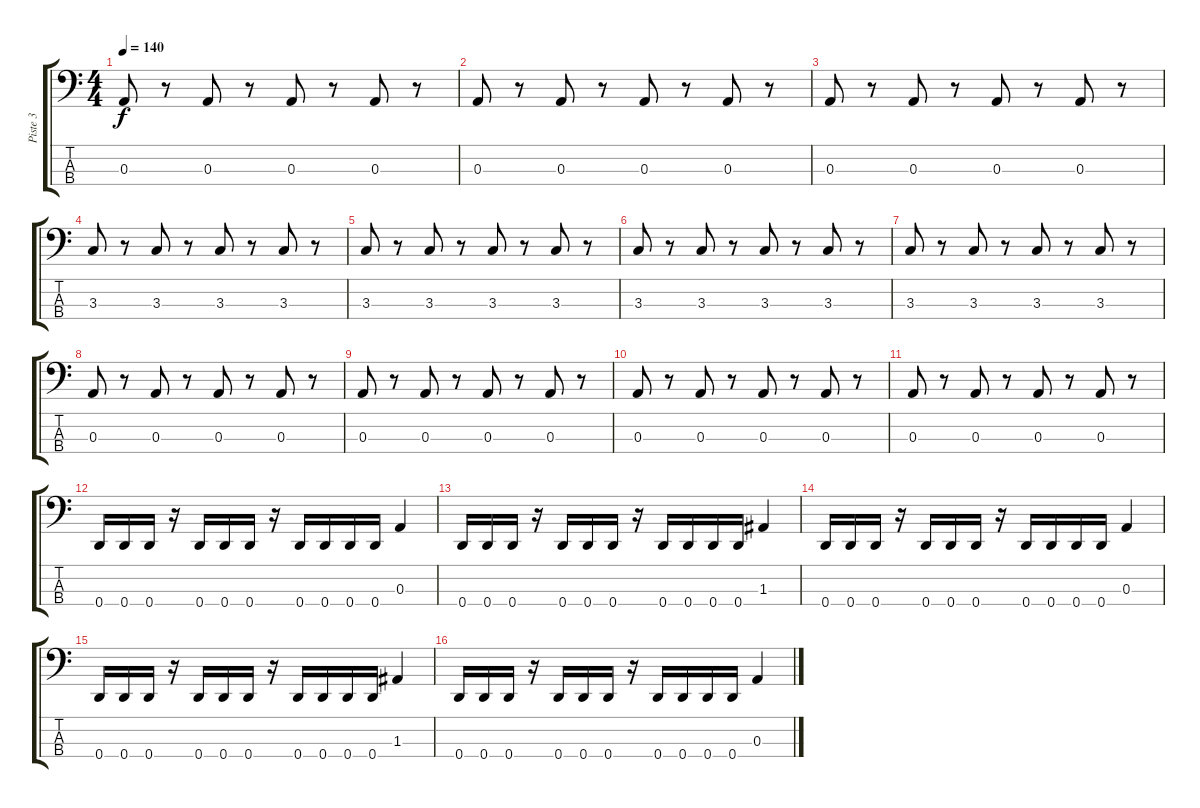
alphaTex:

\track ("Piste 3" "Piste 3") {instrument electricbasspick}
\staff {score tabs}
\tuning (G2 D2 A1 D1) {hide}
\ts (4 4)
\tempo 140
\clef f4
\ks c
0.3.8{dy f} r.8 0.3.8 r.8 0.3.8 r.8 0.3.8 r.8 |
0.3.8 r.8 0.3.8 r.8 0.3.8 r.8 0.3.8 r.8 |
0.3.8 r.8 0.3.8 r.8 0.3.8 r.8 0.3.8 r.8 |
3.3.8 r.8 3.3.8 r.8 3.3.8 r.8 3.3.8 r.8 |
3.3.8 r.8 3.3.8 r.8 3.3.8 r.8 3.3.8 r.8 |
3.3.8 r.8 3.3.8 r.8 3.3.8 r.8 3.3.8 r.8 |
3.3.8 r.8 3.3.8 r.8 3.3.8 r.8 3.3.8 r.8 |
0.3.8 r.8 0.3.8 r.8 0.3.8 r.8 0.3.8 r.8 |
0.3.8 r.8 0.3.8 r.8 0.3.8 r.8 0.3.8 r.8 |
0.3.8 r.8 0.3.8 r.8 0.3.8 r.8 0.3.8 r.8 |
0.3.8 r.8 0.3.8 r.8 0.3.8 r.8 0.3.8 r.8 |
0.4.16 0.4.16 0.4.16 r.16 0.4.16 0.4.16 0.4.16 r.16 0.4.16 0.4.16 0.4.16 0.4.16 0.3.4 |
0.4.16 0.4.16 0.4.16 r.16 0.4.16 0.4.16 0.4.16 r.16 0.4.16 0.4.16 0.4.16 0.4.16 1.3.4 |
0.4.16 0.4.16 0.4.16 r.16 0.4.16 0.4.16 0.4.16 r.16 0.4.16 0.4.16 0.4.16 0.4.16 0.3.4 |
0.4.16 0.4.16 0.4.16 r.16 0.4.16 0.4.16 0.4.16 r.16 0.4.16 0.4.16 0.4.16 0.4.16 1.3.4 |
0.4.16 0.4.16 0.4.16 r.16 0.4.16 0.4.16 0.4.16 r.16 0.4.16 0.4.16 0.4.16 0.4.16 0.3.4
